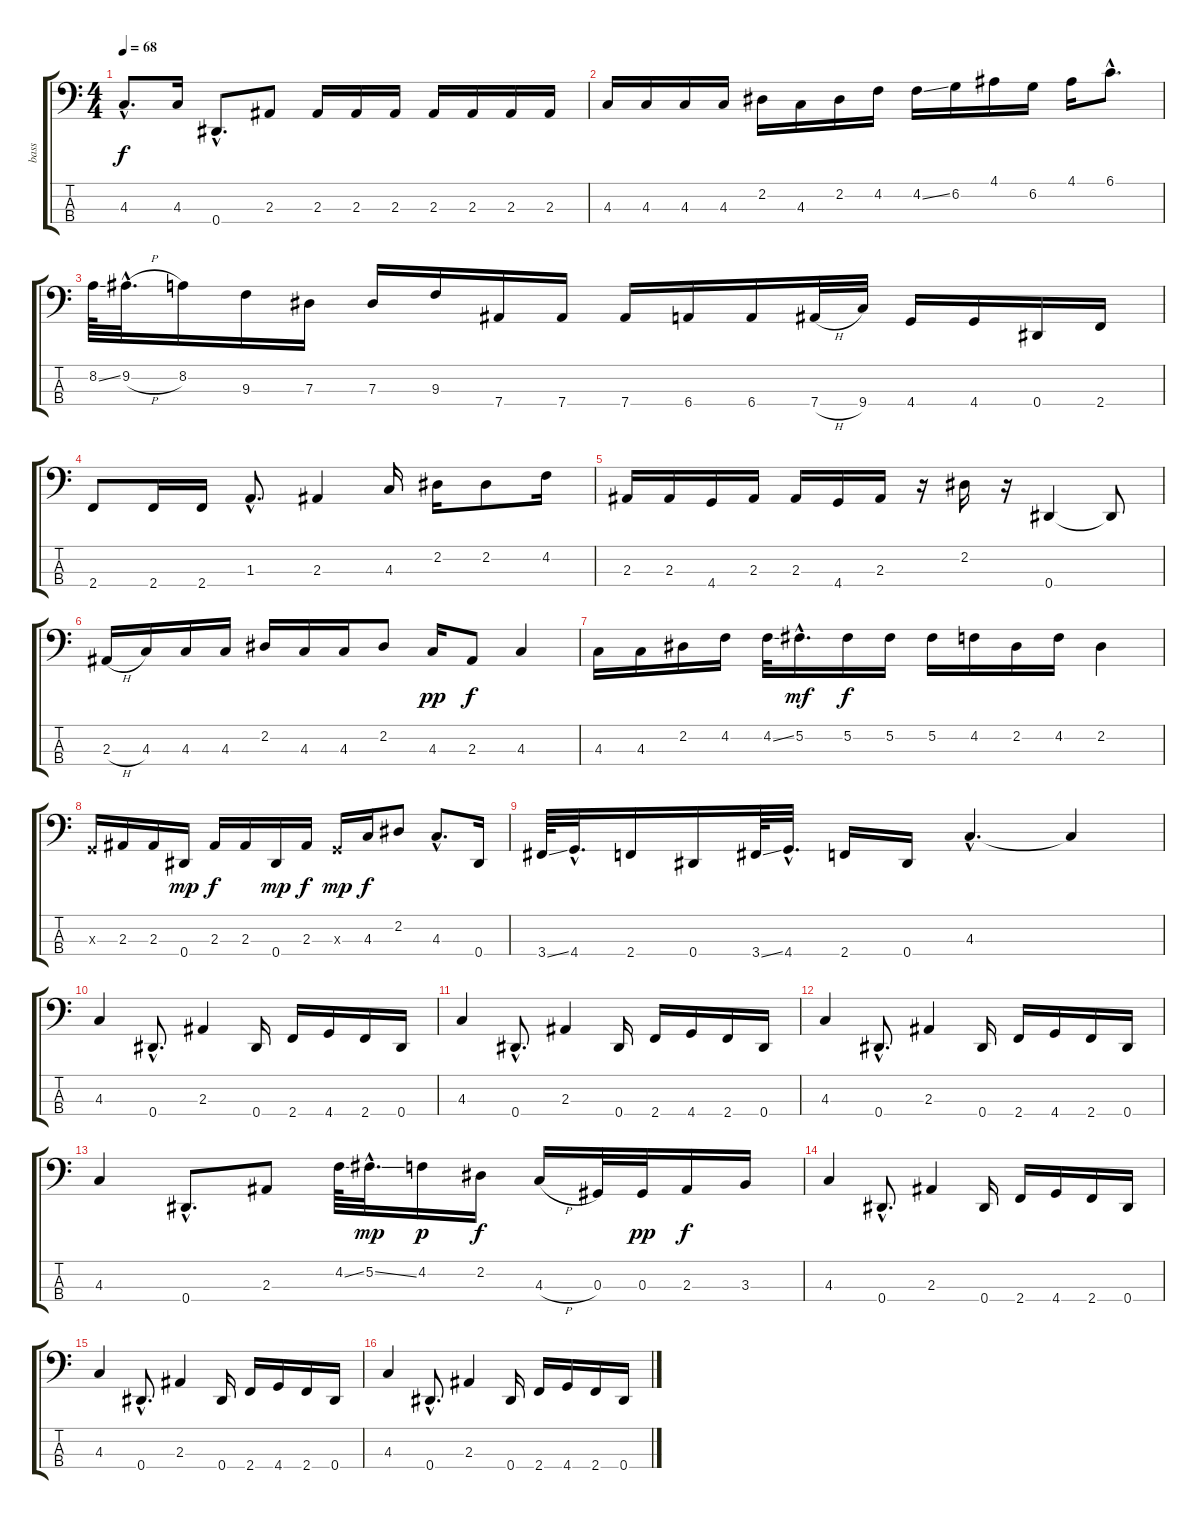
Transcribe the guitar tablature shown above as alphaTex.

\track ("bass" "bass") {instrument electricbassfinger}
\staff {score tabs}
\tuning (Gb2 Db2 Ab1 Eb1) {hide}
\ts (4 4)
\tempo 68
\clef f4
\ks c
4.3{hac}.8{d dy f} 4.3.16 0.4{hac}.8{d} 2.3.8 2.3.16 2.3.16 2.3.16 2.3.16 2.3.16 2.3.16 2.3.16 |
4.3.16 4.3.16 4.3.16 4.3.16 2.2.16 4.3.16 2.2.16 4.2.16 4.2{ss}.16 6.2.16 4.1.16 6.2.16 4.1.16 6.1{hac}.8{d} |
8.2{ss}.64 9.2{h hac}.32{d} 8.2.16 9.3.16 7.3.16 7.3.16 9.3.16 7.4.16 7.4.16 7.4.16 6.4.16 6.4.16 7.4{h}.32 9.4.32 4.4.16 4.4.16 0.4.16 2.4.16 |
2.4.8 2.4.16 2.4.16 1.3{hac}.8{d} 2.3.4 4.3.16 2.2.16 2.2.8 4.2.16 |
2.3.16 2.3.16 4.4.16 2.3.16 2.3.16 4.4.16 2.3.16 r.16 2.2.16 r.16 0.4.4 0.4{t}.8 |
2.3{h}.16 4.3.16 4.3.16 4.3.16 2.2.16 4.3.16 4.3.16 2.2.8 4.3.16{dy pp} 2.3.8{dy f} 4.3.4 |
4.3.16 4.3.16 2.2.16 4.2.16 4.2{ss}.32 5.2{hac}.16{d dy mf} 5.2.16{dy f} 5.2.16 5.2.16 4.2.16 2.2.16 4.2.16 2.2.4 |
-1.3{x}.16 2.3.16 2.3.16 0.4.16{dy mp} 2.3.16{dy f} 2.3.16 0.4.16{dy mp} 2.3.16{dy f} -1.3{x}.16{dy mp} 4.3.16{dy f} 2.2.8 4.3{hac}.8{d} 0.4.16 |
3.4{ss}.64 4.4{hac}.32{d} 2.4.16 0.4.16 3.4{ss}.64 4.4{hac}.32{d} 2.4.16 0.4.16 4.3{hac}.4{d} 4.3{t}.4 |
4.3.4 0.4{hac}.8{d} 2.3.4 0.4.16 2.4.16 4.4.16 2.4.16 0.4.16 |
4.3.4 0.4{hac}.8{d} 2.3.4 0.4.16 2.4.16 4.4.16 2.4.16 0.4.16 |
4.3.4 0.4{hac}.8{d} 2.3.4 0.4.16 2.4.16 4.4.16 2.4.16 0.4.16 |
4.3.4 0.4{hac}.8{d} 2.3.8 4.2{ss}.64 5.2{ss hac}.32{d dy mp} 4.2.16{dy p} 2.2.16{dy f} 4.3{h}.16 0.3.32 0.3.32{dy pp} 2.3.16{dy f} 3.3.16 |
4.3.4 0.4{hac}.8{d} 2.3.4 0.4.16 2.4.16 4.4.16 2.4.16 0.4.16 |
4.3.4 0.4{hac}.8{d} 2.3.4 0.4.16 2.4.16 4.4.16 2.4.16 0.4.16 |
4.3.4 0.4{hac}.8{d} 2.3.4 0.4.16 2.4.16 4.4.16 2.4.16 0.4.16
